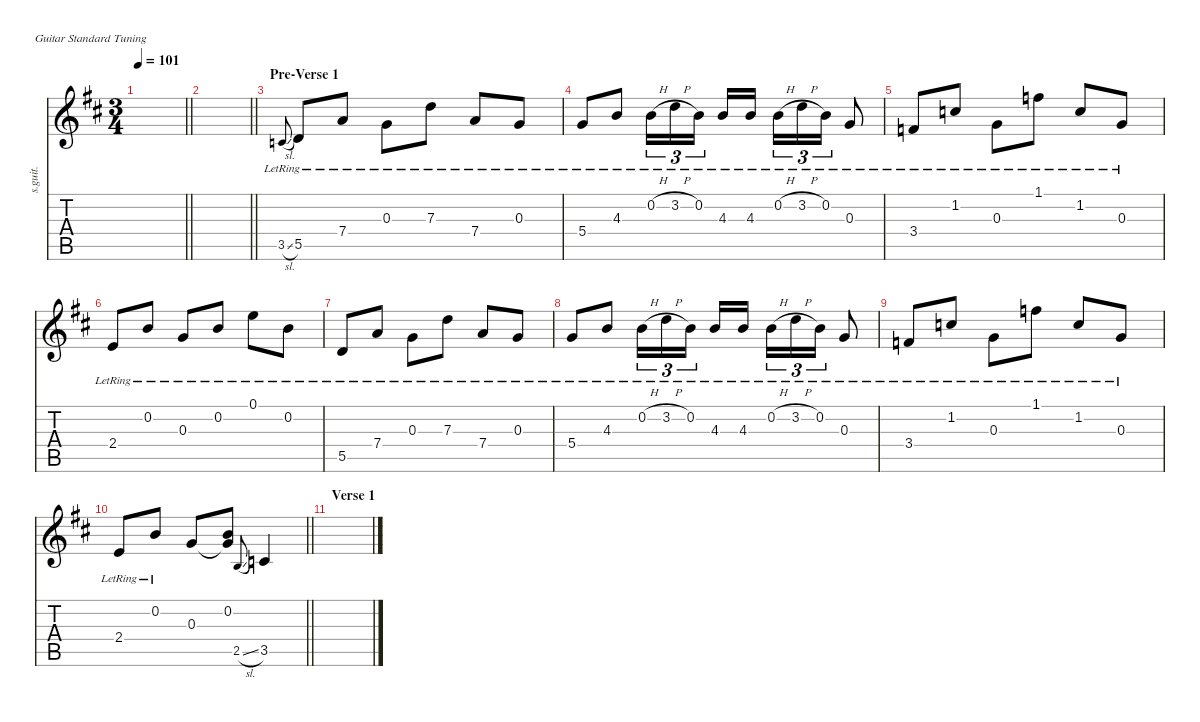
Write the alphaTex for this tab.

\defaultSystemsLayout 4
\hideDynamics
\bracketExtendMode nobrackets
\otherSystemsTrackNameOrientation horizontal
\track ("Guitar 3" "s.guit.") {defaultSystemsLayout 32 instrument electricguitarclean}
\staff {score tabs}
\tuning (E4 B3 G3 D3 A2 E2)
\ts (3 4)
\tempo 101
\clef g2
\barLineRight lightlight
\ks bminor
|
\barLineRight lightlight
|
\section ("" "Pre-Verse 1")
3.5{sl lr acc forcenatural}.8{gr onbeat beam Up} 5.5{lr acc forcenatural}.8{dy f beam Up} 7.4{lr acc forcenatural}.8{beam Up} 0.3{lr acc forcenatural}.8{beam Down} 7.3{lr acc forcenatural}.8{beam Down} 7.4{lr acc forcenatural}.8{beam Up} 0.3{lr acc forcenatural}.8{beam Up} |
5.4{lr acc forcenatural}.8{beam Up} 4.3{lr acc forcenatural}.8{beam Up} 0.2{h lr acc forcenatural}.16{tu (3 2) beam Down} 3.2{h lr acc forcenatural}.16{tu (3 2) beam Down} 0.2{lr acc forcenatural}.16{tu (3 2) beam Down} 4.3{lr acc forcenatural}.16{beam Up} 4.3{lr acc forcenatural}.16{beam Up} 0.2{h lr acc forcenatural}.16{tu (3 2) beam Down} 3.2{h lr acc forcenatural}.16{tu (3 2) beam Down} 0.2{lr acc forcenatural}.16{tu (3 2) beam Down} 0.3{lr acc forcenatural}.8{beam Up} |
3.4{lr acc forcenatural}.8{beam Up} 1.2{lr acc forcenatural}.8{beam Up} 0.3{lr acc forcenatural}.8{beam Down} 1.1{lr acc forcenatural}.8{beam Down} 1.2{lr acc forcenatural}.8{beam Up} 0.3{lr acc forcenatural}.8{beam Up} |
2.4{lr acc forcenatural}.8{beam Up} 0.2{lr acc forcenatural}.8{beam Up} 0.3{lr acc forcenatural}.8{beam Up} 0.2{lr acc forcenatural}.8{beam Up} 0.1{lr acc forcenatural}.8{beam Down} 0.2{lr acc forcenatural}.8{beam Down} |
5.5{lr acc forcenatural}.8{beam Up} 7.4{lr acc forcenatural}.8{beam Up} 0.3{lr acc forcenatural}.8{beam Down} 7.3{lr acc forcenatural}.8{beam Down} 7.4{lr acc forcenatural}.8{beam Up} 0.3{lr acc forcenatural}.8{beam Up} |
5.4{lr acc forcenatural}.8{beam Up} 4.3{lr acc forcenatural}.8{beam Up} 0.2{h lr acc forcenatural}.16{tu (3 2) beam Down} 3.2{h lr acc forcenatural}.16{tu (3 2) beam Down} 0.2{lr acc forcenatural}.16{tu (3 2) beam Down} 4.3{lr acc forcenatural}.16{beam Up} 4.3{lr acc forcenatural}.16{beam Up} 0.2{h lr acc forcenatural}.16{tu (3 2) beam Down} 3.2{h lr acc forcenatural}.16{tu (3 2) beam Down} 0.2{lr acc forcenatural}.16{tu (3 2) beam Down} 0.3{lr acc forcenatural}.8{beam Up} |
3.4{lr acc forcenatural}.8{beam Up} 1.2{lr acc forcenatural}.8{beam Up} 0.3{lr acc forcenatural}.8{beam Down} 1.1{lr acc forcenatural}.8{beam Down} 1.2{lr acc forcenatural}.8{beam Up} 0.3{lr acc forcenatural}.8{beam Up} |
\barLineRight lightlight
2.4{lr acc forcenatural}.8{beam Up} 0.2{lr acc forcenatural}.8{beam Up} 0.3{acc forcenatural}.8{beam Up} (0.2{acc forcenatural} 0.3{t acc forcenatural}).8{beam Up} 2.5{sl acc forcenatural}.8{gr onbeat dy mf beam Up} 3.5{acc forcenatural}.4{dy f beam Up} |
\section ("" "Verse 1")
